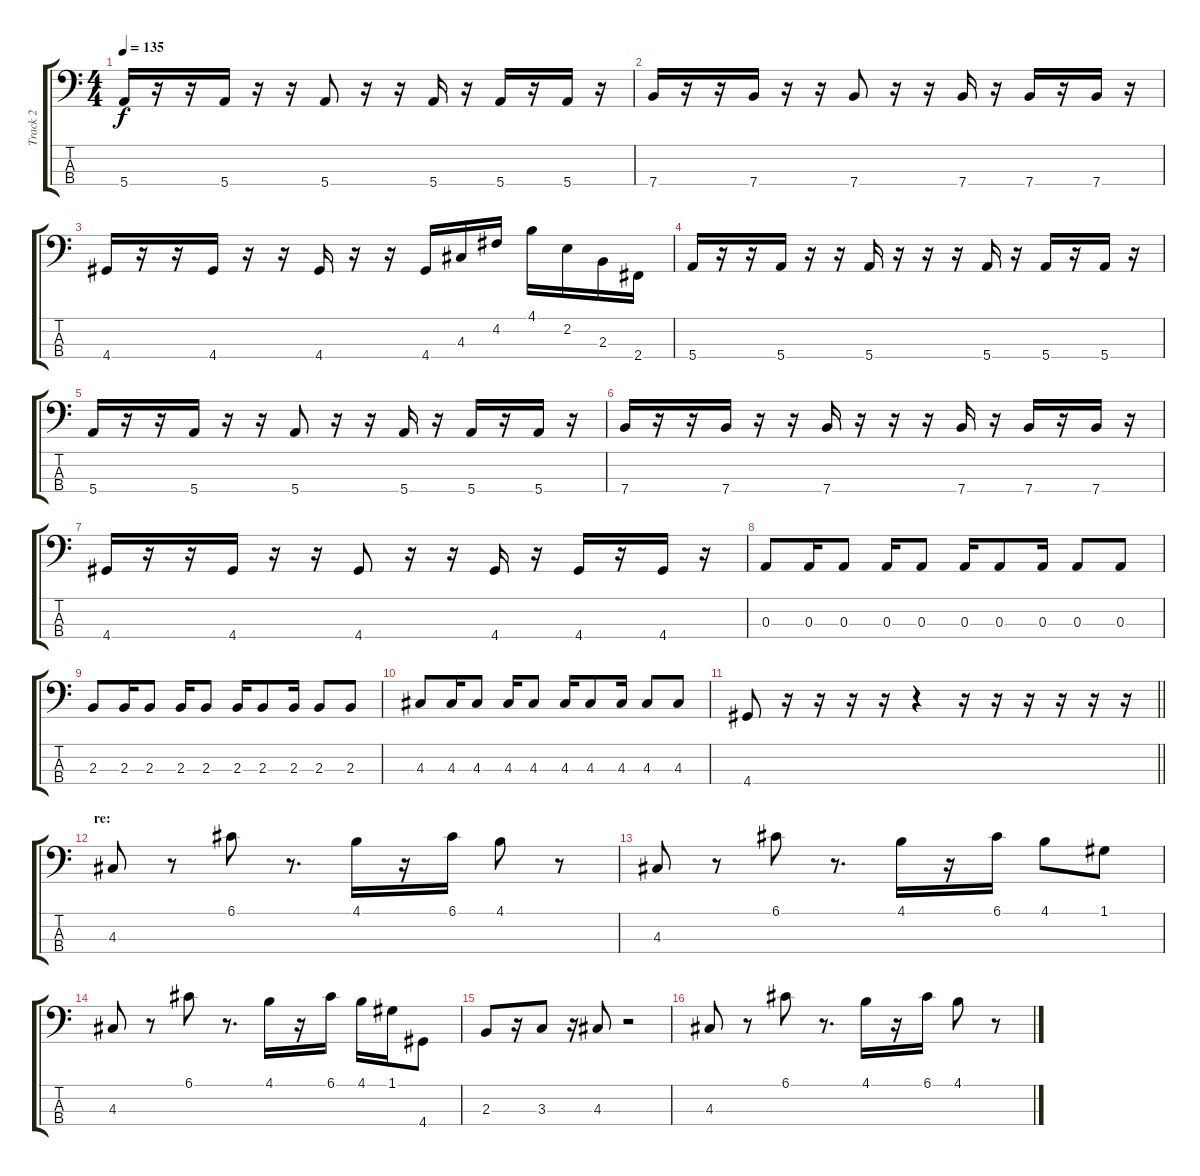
\track ("Track 2" "Track 2") {instrument electricbassfinger}
\staff {score tabs}
\tuning (G2 D2 A1 E1) {hide}
\ts (4 4)
\tempo 135
\clef f4
\ks c
5.4.16{dy f} r.16 r.16 5.4.16 r.16 r.16 5.4.8 r.16 r.16 5.4.16 r.16 5.4.16 r.16 5.4.16 r.16 |
7.4.16 r.16 r.16 7.4.16 r.16 r.16 7.4.8 r.16 r.16 7.4.16 r.16 7.4.16 r.16 7.4.16 r.16 |
4.4.16 r.16 r.16 4.4.16 r.16 r.16 4.4.16 r.16 r.16 4.4.16 4.3.16 4.2.16 4.1.16 2.2.16 2.3.16 2.4.16 |
5.4.16 r.16 r.16 5.4.16 r.16 r.16 5.4.16 r.16 r.16 r.16 5.4.16 r.16 5.4.16 r.16 5.4.16 r.16 |
5.4.16 r.16 r.16 5.4.16 r.16 r.16 5.4.8 r.16 r.16 5.4.16 r.16 5.4.16 r.16 5.4.16 r.16 |
7.4.16 r.16 r.16 7.4.16 r.16 r.16 7.4.16 r.16 r.16 r.16 7.4.16 r.16 7.4.16 r.16 7.4.16 r.16 |
4.4.16 r.16 r.16 4.4.16 r.16 r.16 4.4.8 r.16 r.16 4.4.16 r.16 4.4.16 r.16 4.4.16 r.16 |
0.3.8 0.3.16 0.3.8 0.3.16 0.3.8 0.3.16 0.3.8 0.3.16 0.3.8 0.3.8 |
2.3.8 2.3.16 2.3.8 2.3.16 2.3.8 2.3.16 2.3.8 2.3.16 2.3.8 2.3.8 |
4.3.8 4.3.16 4.3.8 4.3.16 4.3.8 4.3.16 4.3.8 4.3.16 4.3.8 4.3.8 |
\barLineRight lightlight
4.4.8 r.16 r.16 r.16 r.16 r.4 r.16 r.16 r.16 r.16 r.16 r.16 |
\section ("" "re:")
4.3.8 r.8 6.1.8 r.8{d} 4.1.16 r.16 6.1.16 4.1.8 r.8 |
4.3.8 r.8 6.1.8 r.8{d} 4.1.16 r.16 6.1.16 4.1.8 1.1.8 |
4.3.8 r.8 6.1.8 r.8{d} 4.1.16 r.16 6.1.16 4.1.16 1.1.16 4.4.8 |
2.3.8 r.16 3.3.8 r.16 4.3.8 r.2 |
4.3.8 r.8 6.1.8 r.8{d} 4.1.16 r.16 6.1.16 4.1.8 r.8
